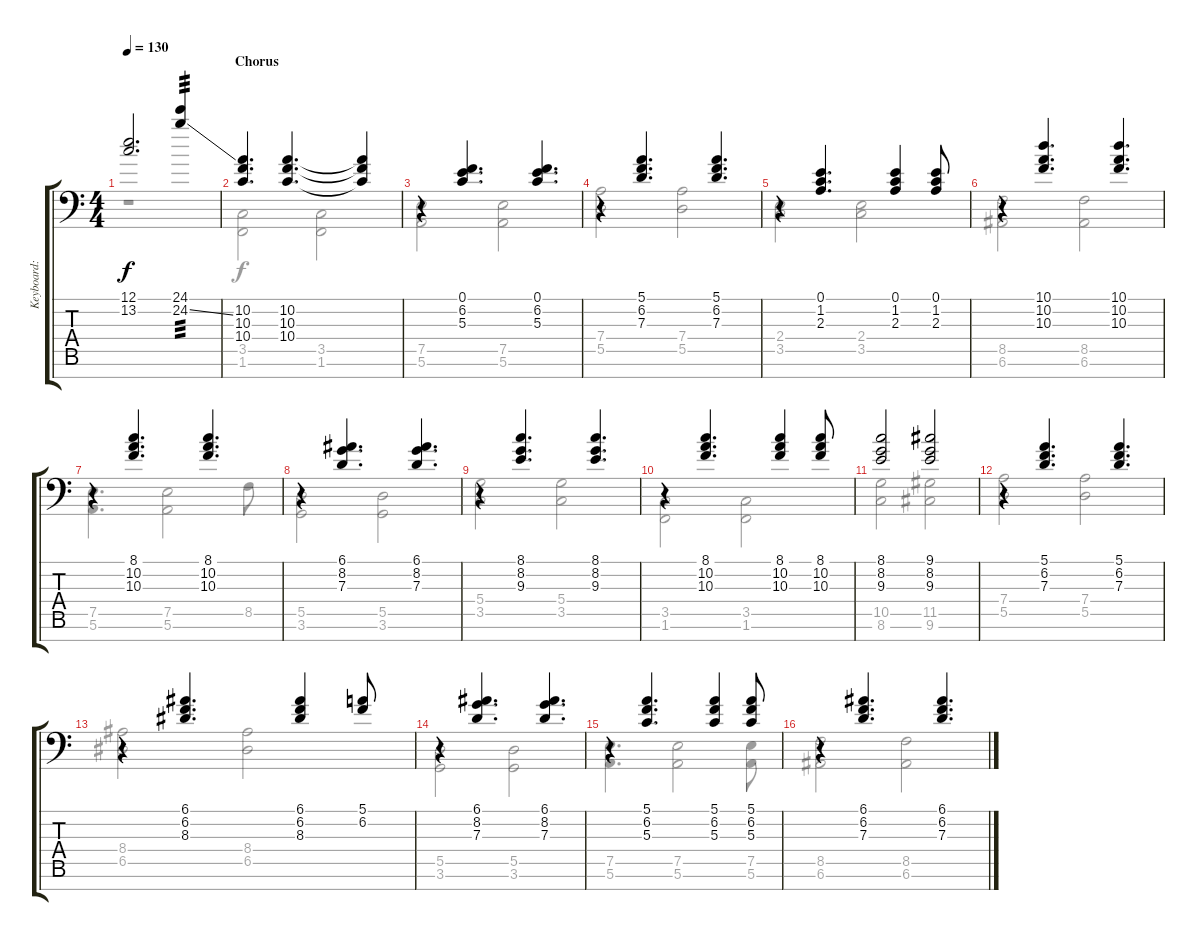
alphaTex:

\track ("Keyboard: Tsumugi Kotobuki" "Keyboard: ") {instrument electricgrandpiano}
\staff {score tabs}
\tuning (E4 B3 G3 D3 A2 E2 E1) {hide}
\voice
\ts (4 4)
\tempo 130
\clef f4
\ks c
(12.1 13.2).2{d dy f} (24.1 24.2{ss}).4{tp 3} |
\section ("" "Chorus")
(10.2 10.3 10.4).4{d} (10.2 10.3 10.4).4{d} (10.2{t} 10.3{t} 10.4{t}).4 |
r.4 (0.1 6.2 5.3).4{d} (0.1 6.2 5.3).4{d} |
r.4 (5.1 6.2 7.3).4{d} (5.1 6.2 7.3).4{d} |
r.4 (0.1 1.2 2.3).4{d} (0.1 1.2 2.3).4 (0.1 1.2 2.3).8 |
r.4 (10.1 10.2 10.3).4{d} (10.1 10.2 10.3).4{d} |
r.4 (8.1 10.2 10.3).4{d} (8.1 10.2 10.3).4{d} |
r.4 (6.1 8.2 7.3).4{d} (6.1 8.2 7.3).4{d} |
r.4 (8.1 8.2 9.3).4{d} (8.1 8.2 9.3).4{d} |
r.4 (8.1 10.2 10.3).4{d} (8.1 10.2 10.3).4 (8.1 10.2 10.3).8 |
(8.1 8.2 9.3).2 (9.1 8.2 9.3).2 |
r.4 (5.1 6.2 7.3).4{d} (5.1 6.2 7.3).4{d} |
r.4 (6.1 6.2 8.3).4{d} (6.1 6.2 8.3).4 (5.1 6.2).8 |
r.4 (6.1 8.2 7.3).4{d} (6.1 8.2 7.3).4{d} |
r.4 (5.1 6.2 5.3).4{d} (5.1 6.2 5.3).4 (5.1 6.2 5.3).8 |
r.4 (6.1 6.2 7.3).4{d} (6.1 6.2 7.3).4{d}
\voice
\clef f4
\ottava regular
\simile none
\ks c
r.1{dy f} |
(3.5 1.6).2 (3.5 1.6).2 |
(7.5 5.6).2 (7.5 5.6).2 |
(7.4 5.5).2 (7.4 5.5).2 |
(2.4 3.5).2 (2.4 3.5).2 |
(8.5 6.6).2 (8.5 6.6).2 |
(7.5 5.6).4{d} (7.5 5.6).2 8.5.8 |
(5.5 3.6).2 (5.5 3.6).2 |
(5.4 3.5).2 (5.4 3.5).2 |
(3.5 1.6).2 (3.5 1.6).2 |
(10.5 8.6).2 (11.5 9.6).2 |
(7.4 5.5).2 (7.4 5.5).2 |
(8.4 6.5).2 (8.4 6.5).2 |
(5.5 3.6).2 (5.5 3.6).2 |
(7.5 5.6).4{d} (7.5 5.6).2 (7.5 5.6).8 |
(8.5 6.6).2 (8.5 6.6).2
